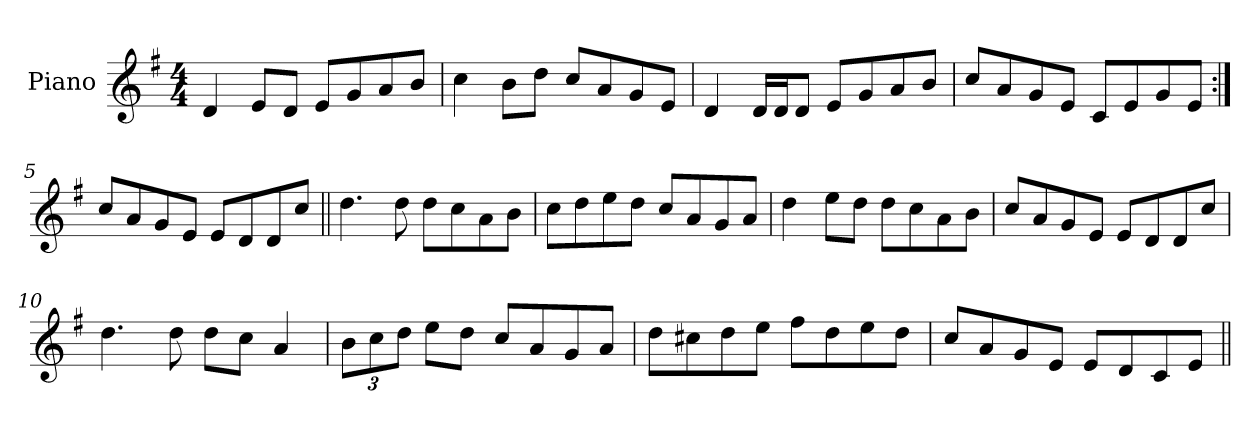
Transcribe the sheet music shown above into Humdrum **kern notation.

**kern
*part1
*staff1
*I"Piano
*I'Pno
*clefG2
*k[f#]
*D:mix
*M4/4
=1
4d/
8e/L
8d/J
8e/L
8g/
8a/
8b/J
=2
4cc\
8b\L
8dd\J
8cc/L
8a/
8g/
8e/J
=3
4d/
16d/LL
16d/J
8d/J
8e/L
8g/
8a/
8b/J
=4
8cc/L
8a/
8g/
8e/J
8c/L
8e/
8g/
8e/J
=5:|!
8cc/L
8a/
8g/
8e/J
8e/L
8d/
8d/
8cc/J
=6||
4.dd\
8dd\
8dd\L
8cc\
8a\
8b\J
=7
8cc\L
8dd\
8ee\
8dd\J
8cc/L
8a/
8g/
8a/J
=8
4dd\
8ee\L
8dd\J
8dd\L
8cc\
8a\
8b\J
=9
8cc/L
8a/
8g/
8e/J
8e/L
8d/
8d/
8cc/J
=10
4.dd\
8dd\
8dd\L
8cc\J
4a/
=11
12b\L
12cc\
12dd\J
8ee\L
8dd\J
8cc/L
8a/
8g/
8a/J
=12
8dd\L
8cc#X\
8dd\
8ee\J
8ff#\L
8dd\
8ee\
8dd\J
=13
8cc/L
8a/
8g/
8e/J
8e/L
8d/
8c/
8e/J
=||
*-
